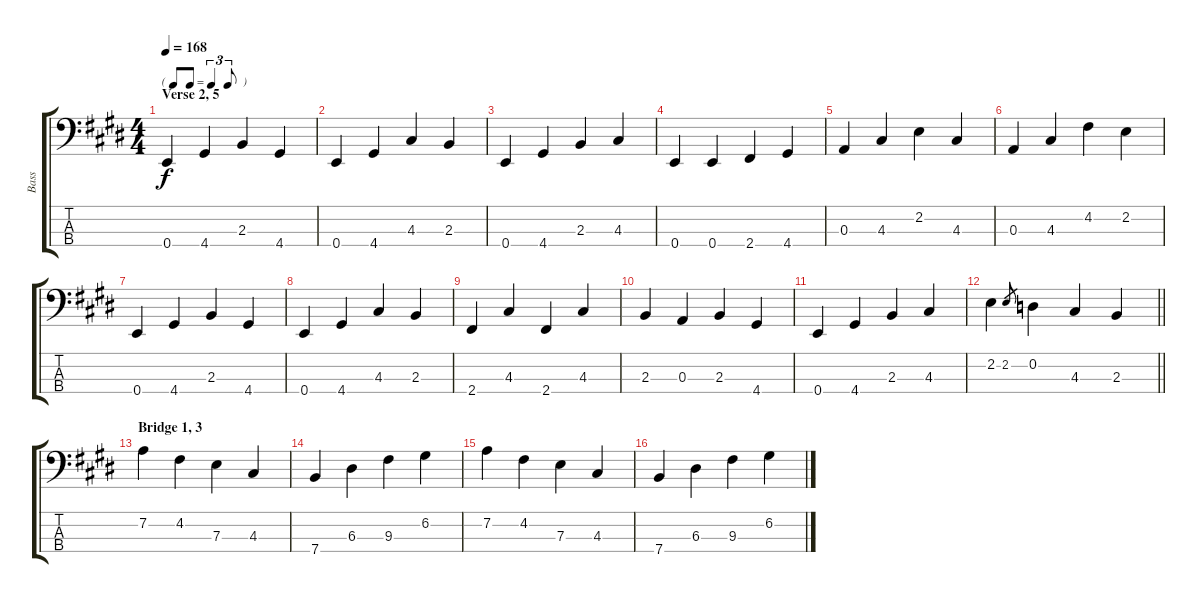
\track ("Bass    " "Bass    ") {instrument electricbassfinger}
\staff {score tabs}
\tuning (G2 D2 A1 E1) {hide}
\ts (4 4)
\tf triplet8th
\section ("" "Verse 2, 5")
\tempo 168
\clef f4
\ks e
0.4.4{dy f} 4.4.4 2.3.4 4.4.4 |
0.4.4 4.4.4 4.3.4 2.3.4 |
0.4.4 4.4.4 2.3.4 4.3.4 |
0.4.4 0.4.4 2.4.4 4.4.4 |
0.3.4 4.3.4 2.2.4 4.3.4 |
0.3.4 4.3.4 4.2.4 2.2.4 |
0.4.4 4.4.4 2.3.4 4.4.4 |
0.4.4 4.4.4 4.3.4 2.3.4 |
2.4.4 4.3.4 2.4.4 4.3.4 |
2.3.4 0.3.4 2.3.4 4.4.4 |
0.4.4 4.4.4 2.3.4 4.3.4 |
\barLineRight lightlight
2.2.4 2.2.8{gr} 0.2.4 4.3.4 2.3.4 |
\section ("" "Bridge 1, 3")
\ks c#minor
7.2.4 4.2.4 7.3.4 4.3.4 |
7.4.4 6.3.4 9.3.4 6.2.4 |
7.2.4 4.2.4 7.3.4 4.3.4 |
7.4.4 6.3.4 9.3.4 6.2.4
